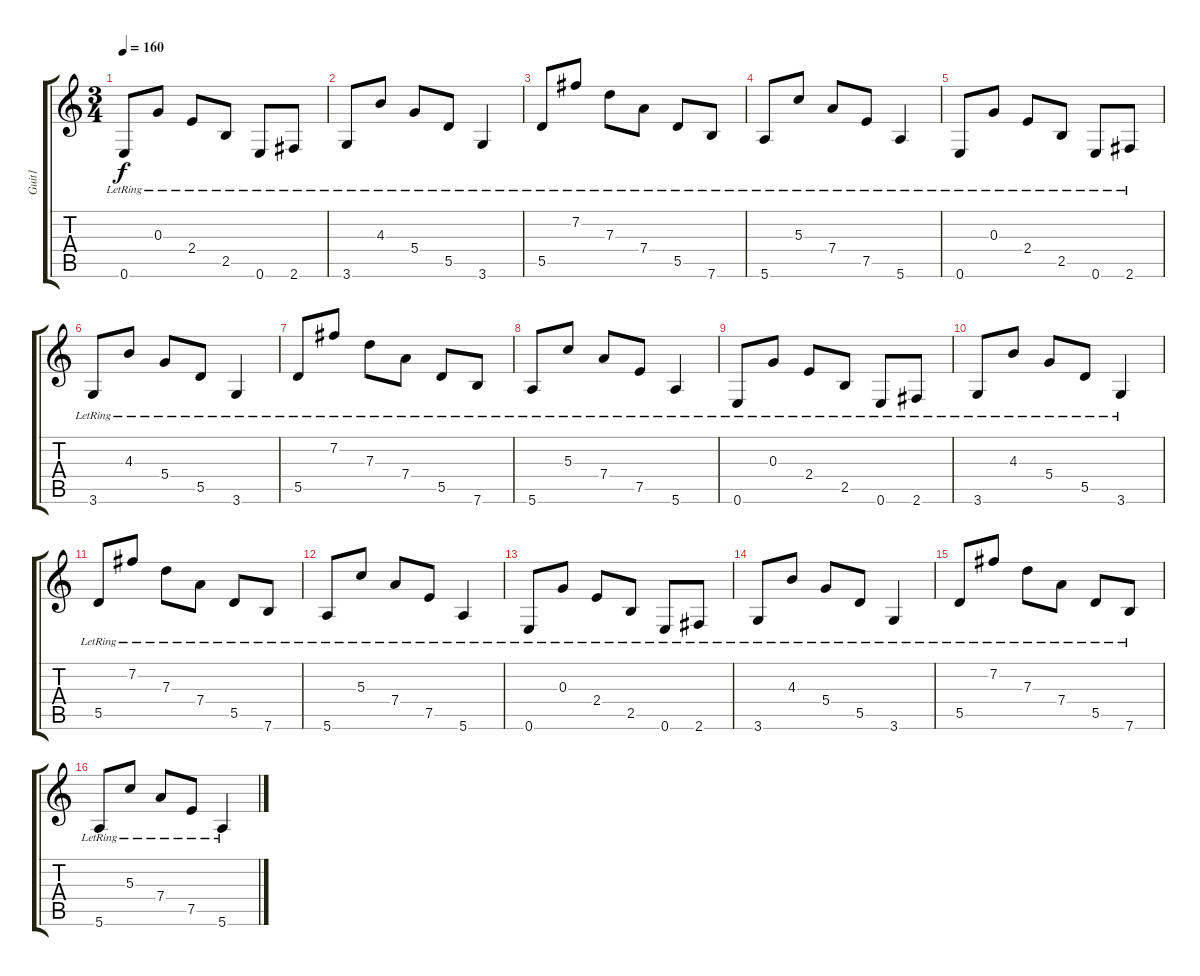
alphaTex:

\track ("Guit1" "Guit1") {instrument electricguitarclean}
\staff {score tabs}
\tuning (E4 B3 G3 D3 A2 E2) {hide}
\ts (3 4)
\tempo 160
\clef g2
\ks c
0.6{lr}.8{dy f} 0.3{lr}.8 2.4{lr}.8 2.5{lr}.8 0.6{lr}.8 2.6{lr}.8 |
3.6{lr}.8 4.3{lr}.8 5.4{lr}.8 5.5{lr}.8 3.6{lr}.4 |
5.5{lr}.8 7.2{lr}.8 7.3{lr}.8 7.4{lr}.8 5.5{lr}.8 7.6{lr}.8 |
5.6{lr}.8 5.3{lr}.8 7.4{lr}.8 7.5{lr}.8 5.6{lr}.4 |
0.6{lr}.8 0.3{lr}.8 2.4{lr}.8 2.5{lr}.8 0.6{lr}.8 2.6{lr}.8 |
3.6{lr}.8 4.3{lr}.8 5.4{lr}.8 5.5{lr}.8 3.6{lr}.4 |
5.5{lr}.8 7.2{lr}.8 7.3{lr}.8 7.4{lr}.8 5.5{lr}.8 7.6{lr}.8 |
5.6{lr}.8 5.3{lr}.8 7.4{lr}.8 7.5{lr}.8 5.6{lr}.4 |
0.6{lr}.8 0.3{lr}.8 2.4{lr}.8 2.5{lr}.8 0.6{lr}.8 2.6{lr}.8 |
3.6{lr}.8 4.3{lr}.8 5.4{lr}.8 5.5{lr}.8 3.6{lr}.4 |
5.5{lr}.8 7.2{lr}.8 7.3{lr}.8 7.4{lr}.8 5.5{lr}.8 7.6{lr}.8 |
5.6{lr}.8 5.3{lr}.8 7.4{lr}.8 7.5{lr}.8 5.6{lr}.4 |
0.6{lr}.8 0.3{lr}.8 2.4{lr}.8 2.5{lr}.8 0.6{lr}.8 2.6{lr}.8 |
3.6{lr}.8 4.3{lr}.8 5.4{lr}.8 5.5{lr}.8 3.6{lr}.4 |
5.5{lr}.8 7.2{lr}.8 7.3{lr}.8 7.4{lr}.8 5.5{lr}.8 7.6{lr}.8 |
5.6{lr}.8 5.3{lr}.8 7.4{lr}.8 7.5{lr}.8 5.6{lr}.4
